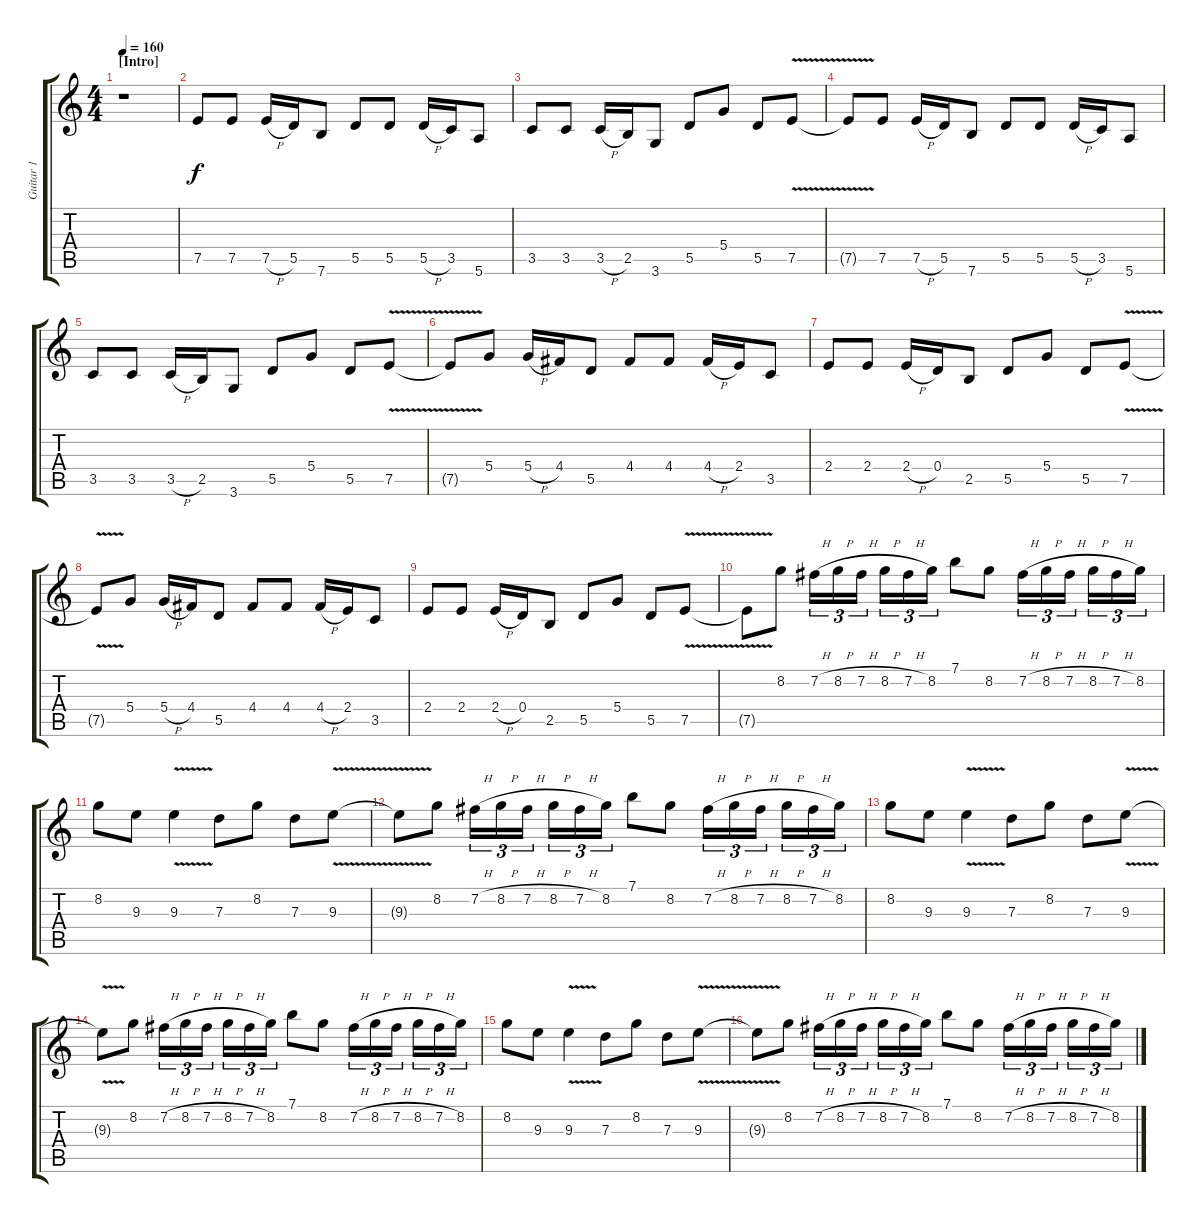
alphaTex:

\track ("Guitar 1" "Guitar 1") {instrument distortionguitar}
\staff {score tabs}
\tuning (E4 B3 G3 D3 A2 E2) {hide}
\ts (4 4)
\section ("" "[Intro]")
\tempo 160
\clef g2
\ks c
r.1{dy f instrument distortionguitar} |
7.5.8 7.5.8 7.5{h}.16 5.5.16 7.6.8 5.5.8 5.5.8 5.5{h}.16 3.5.16 5.6.8 |
3.5.8 3.5.8 3.5{h}.16 2.5.16 3.6.8 5.5.8 5.4.8 5.5.8 7.5{v}.8 |
7.5{t}.8 7.5.8 7.5{h}.16 5.5.16 7.6.8 5.5.8 5.5.8 5.5{h}.16 3.5.16 5.6.8 |
3.5.8 3.5.8 3.5{h}.16 2.5.16 3.6.8 5.5.8 5.4.8 5.5.8 7.5{v}.8 |
7.5{t}.8 5.4.8 5.4{h}.16 4.4.16 5.5.8 4.4.8 4.4.8 4.4{h}.16 2.4.16 3.5.8 |
2.4.8 2.4.8 2.4{h}.16 0.4.16 2.5.8 5.5.8 5.4.8 5.5.8 7.5{v}.8 |
7.5{t}.8 5.4.8 5.4{h}.16 4.4.16 5.5.8 4.4.8 4.4.8 4.4{h}.16 2.4.16 3.5.8 |
2.4.8 2.4.8 2.4{h}.16 0.4.16 2.5.8 5.5.8 5.4.8 5.5.8 7.5{v}.8 |
7.5{t}.8 8.2.8 7.2{h}.16{tu (3 2)} 8.2{h}.16{tu (3 2)} 7.2{h}.16{tu (3 2) beam splitsecondary} 8.2{h}.16{tu (3 2)} 7.2{h}.16{tu (3 2)} 8.2.16{tu (3 2)} 7.1.8 8.2.8 7.2{h}.16{tu (3 2)} 8.2{h}.16{tu (3 2)} 7.2{h}.16{tu (3 2) beam splitsecondary} 8.2{h}.16{tu (3 2)} 7.2{h}.16{tu (3 2)} 8.2.16{tu (3 2)} |
8.2.8 9.3.8 9.3{v}.4 7.3.8 8.2.8 7.3.8 9.3{v}.8 |
9.3{t}.8 8.2.8 7.2{h}.16{tu (3 2)} 8.2{h}.16{tu (3 2)} 7.2{h}.16{tu (3 2) beam splitsecondary} 8.2{h}.16{tu (3 2)} 7.2{h}.16{tu (3 2)} 8.2.16{tu (3 2)} 7.1.8 8.2.8 7.2{h}.16{tu (3 2)} 8.2{h}.16{tu (3 2)} 7.2{h}.16{tu (3 2) beam splitsecondary} 8.2{h}.16{tu (3 2)} 7.2{h}.16{tu (3 2)} 8.2.16{tu (3 2)} |
8.2.8 9.3.8 9.3{v}.4 7.3.8 8.2.8 7.3.8 9.3{v}.8 |
9.3{t}.8 8.2.8 7.2{h}.16{tu (3 2)} 8.2{h}.16{tu (3 2)} 7.2{h}.16{tu (3 2) beam splitsecondary} 8.2{h}.16{tu (3 2)} 7.2{h}.16{tu (3 2)} 8.2.16{tu (3 2)} 7.1.8 8.2.8 7.2{h}.16{tu (3 2)} 8.2{h}.16{tu (3 2)} 7.2{h}.16{tu (3 2) beam splitsecondary} 8.2{h}.16{tu (3 2)} 7.2{h}.16{tu (3 2)} 8.2.16{tu (3 2)} |
8.2.8 9.3.8 9.3{v}.4 7.3.8 8.2.8 7.3.8 9.3{v}.8 |
9.3{t}.8 8.2.8 7.2{h}.16{tu (3 2)} 8.2{h}.16{tu (3 2)} 7.2{h}.16{tu (3 2) beam splitsecondary} 8.2{h}.16{tu (3 2)} 7.2{h}.16{tu (3 2)} 8.2.16{tu (3 2)} 7.1.8 8.2.8 7.2{h}.16{tu (3 2)} 8.2{h}.16{tu (3 2)} 7.2{h}.16{tu (3 2) beam splitsecondary} 8.2{h}.16{tu (3 2)} 7.2{h}.16{tu (3 2)} 8.2.16{tu (3 2)}
